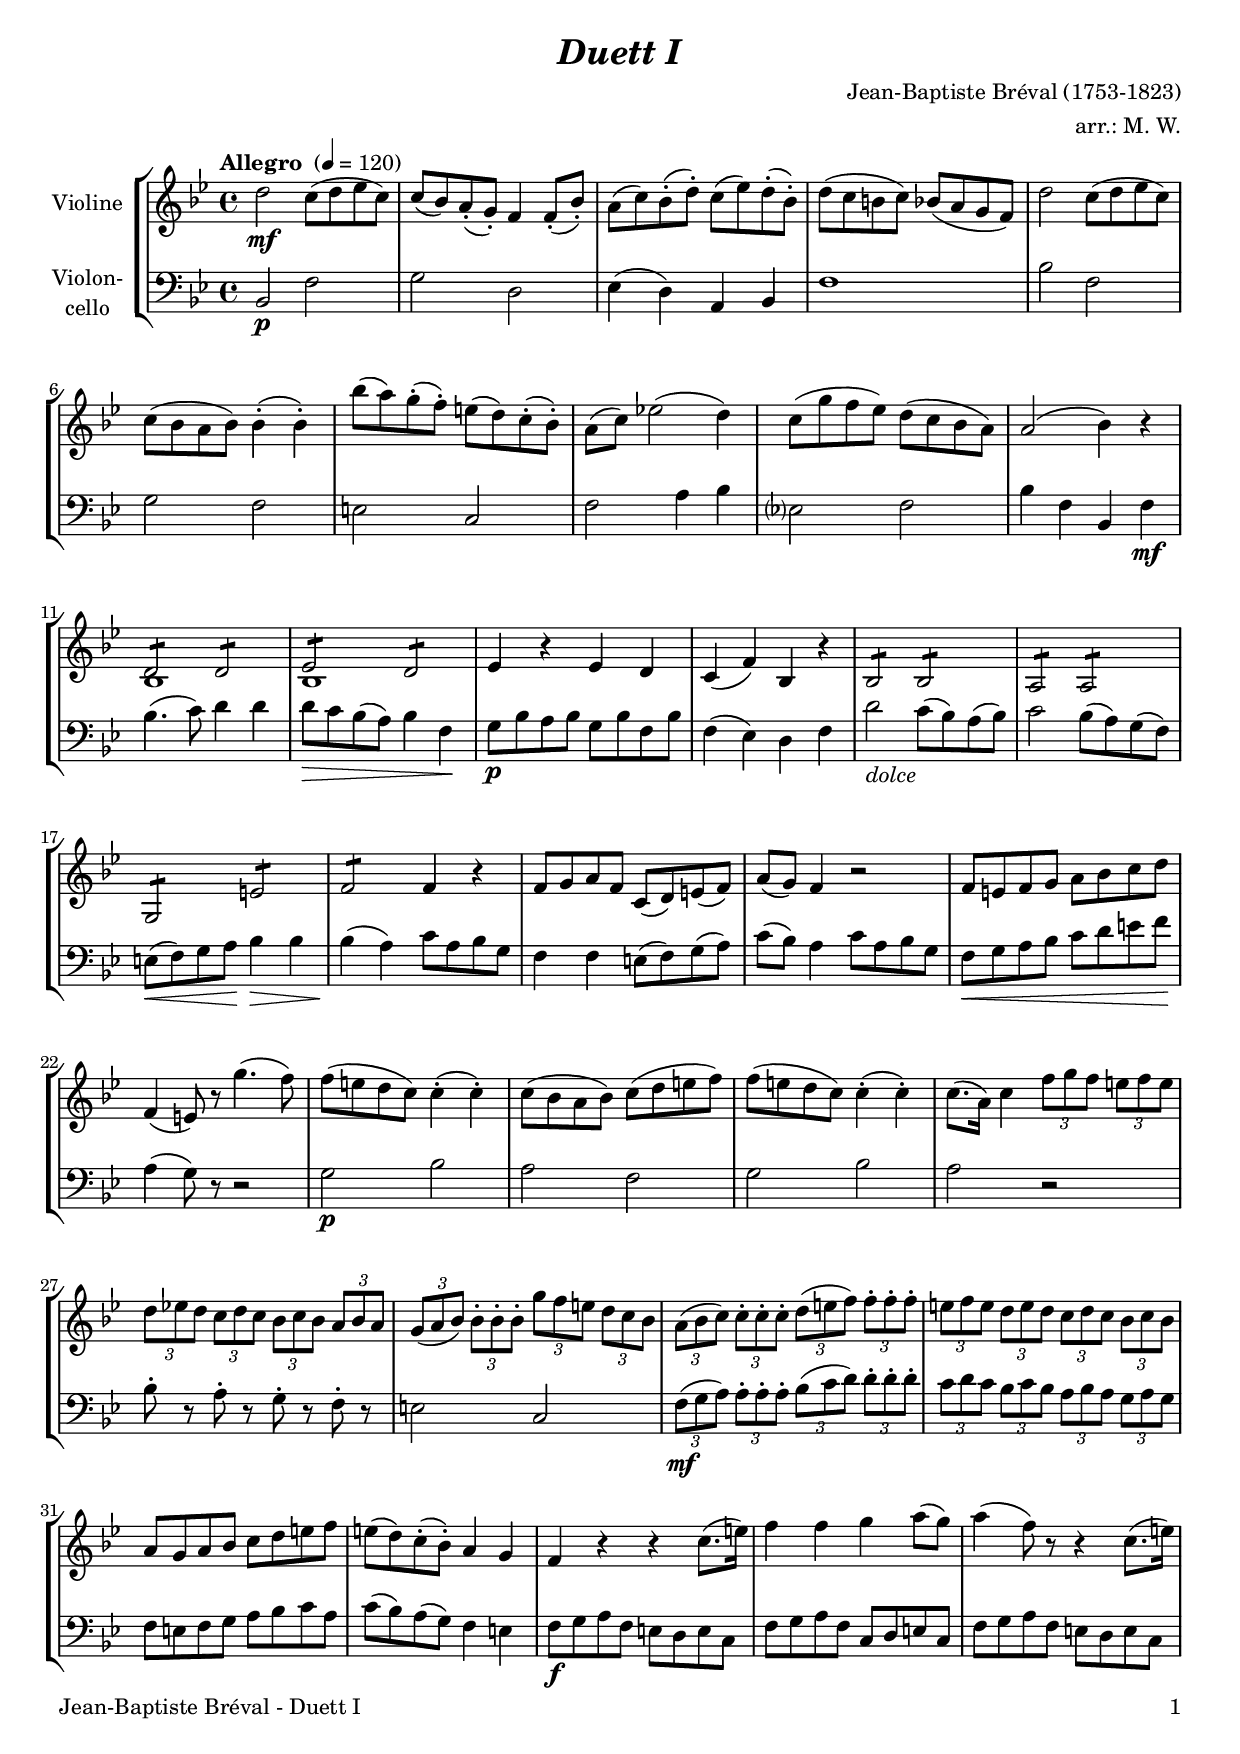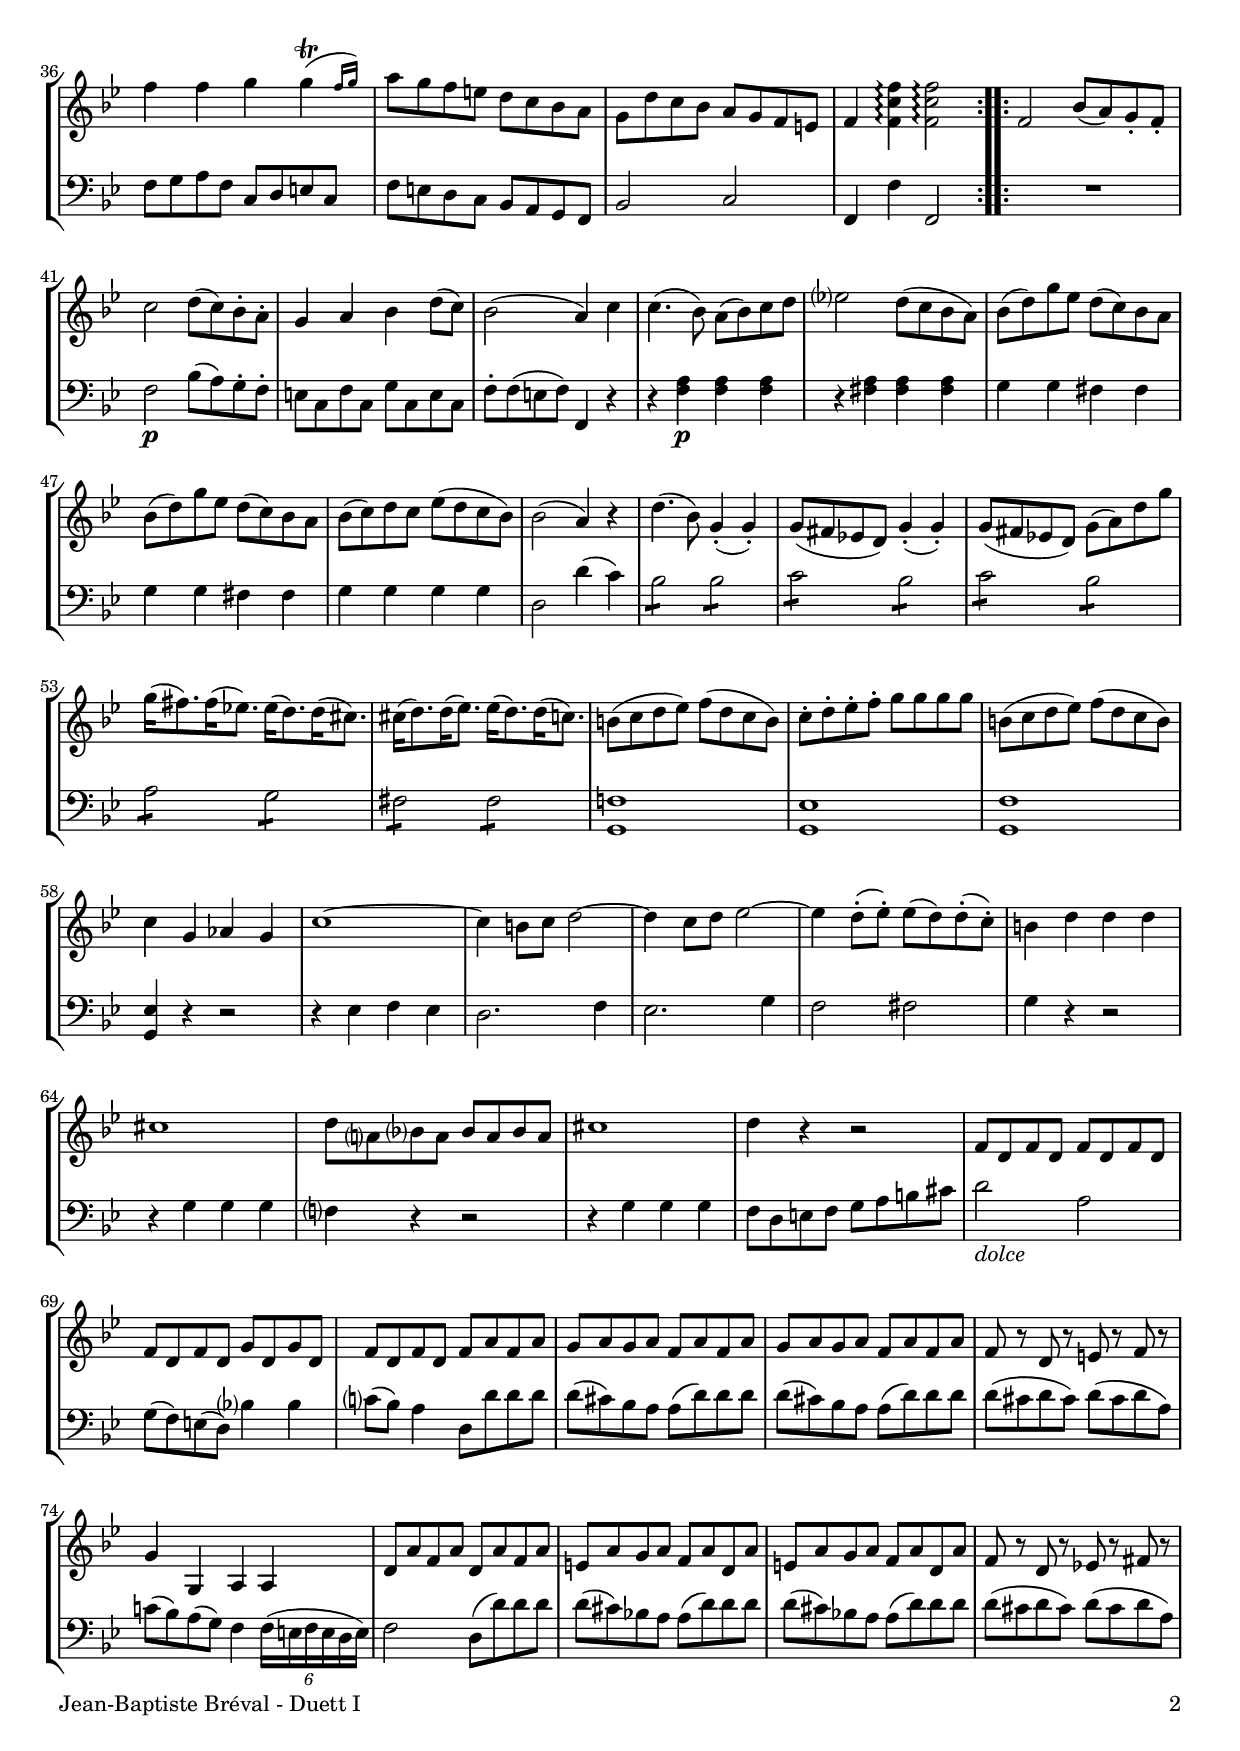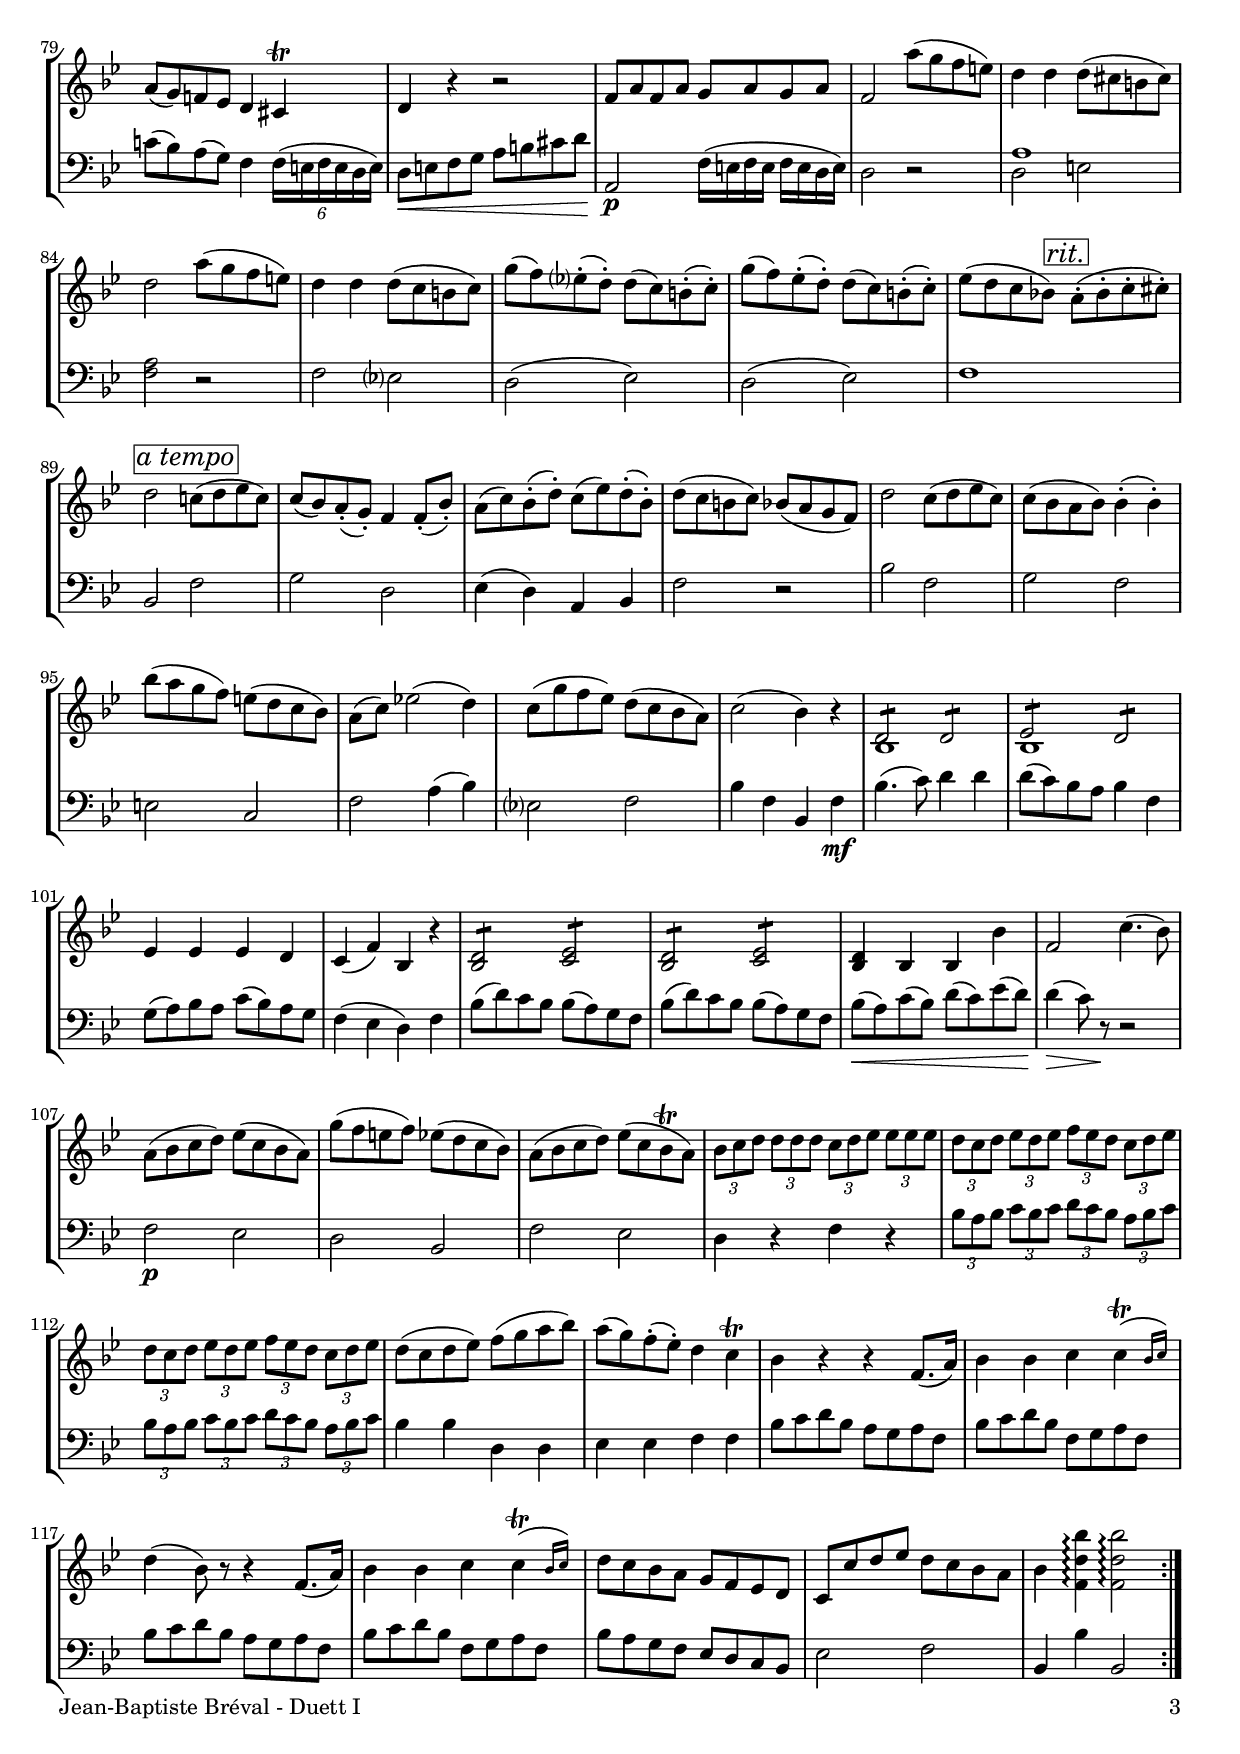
\version "2.20.2"
\include "deutsch.ly"

#(set-global-staff-size 19)

\header {
  title     = \markup \bold \italic "Duett I"
  composer  = "Jean-Baptiste Bréval (1753-1823)"
  arranger  = "arr.: M. W."
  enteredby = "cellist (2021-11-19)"
%  piece     = ""
}

voiceconsts = {
 \key b \major
 \time 4/4
 \clef "treble"
% \numericTimeSignature
% \compressEmptyMeasures
% Set default beaming for all staves
%  \set Timing.beamExceptions = #'()
%  \set Timing.baseMoment     = #(ly:make-moment 1 4)
%  \set Timing.beatStructure  = #'(1 1 1)
  \tempo "Allegro " 4=120
}

mivl = "violin"
mivc = "cello"

atem = \mark \markup \box \italic "a tempo"
dolc = \markup \italic "dolce"
rit  = \mark \markup \box \italic "rit."

va = \relative c'' {
  \voiceconsts

  \repeat volta 2 {
    d2\mf c8( d es c)
    c( b) a(-. g)-. f4 f8(-. b)-.
    a( c) b(-. d)-. c( es) d(-. b)-.
    d( c h c) b( a g f)

    d'2 c8( d es c)
    c( b a b) b4(-. b)-.
    b'8( a) g(-. f)-. e( d) c(-. b)-.
    a( c) es!2( d4)

    c8( g' f es) d( c b a)
    a2( b4) r
    << { \repeat tremolo 4 d,8 \repeat tremolo 4 d } \\ b1 >>
    << { \repeat tremolo 4 es8 \repeat tremolo 4 d } \\ b1 >>

    es4 r es d
    c( f) b, r
    \repeat tremolo 4 b8 \repeat tremolo 4 b
    \repeat tremolo 4 a \repeat tremolo 4 a
    \repeat tremolo 4 g \repeat tremolo 4 e'
    \repeat tremolo 4 f f4 r
    f8 g a f c( d) e( f)
    a( g) f4 r2
    f8 e f g a b c d

    f,4( e8) r g'4.( f8)
    f( e d c) c4(-. c)-.
    c8( b a b) c( d e f)
    f( e d c) c4(-. c)-.

    c8.( a16) c4 \tuplet 3/2 4 { f8 g f e[ f e] }
    \tuplet 3/2 4 {
      d es! d c[ d c] b c b a[ b a]
      g( a b) b[-. b-. b]-. g' f e d[ c b]

      a( b c) c[-. c-. c]-. d( e f) f[-. f-. f]-.
      e f e d[ e d] c d c b[ c b]
    }
    a g a b c d e f

    e( d) c(-. b)-. a4 g
    f r r c'8.( e16)
    f4 f g a8( g)
    a4( f8) r r4 c8.( e16)

    f4 f g \afterGrace g(\trill { f16[ g]) }
    a8 g f e d c b a
    g d' c b a g f e
    f4 <f c' f>4\arpeggio <f c' f>2\arpeggio
  }

  \repeat volta 2 {
    f b8( a) g-. f-.
    c'2 d8( c) b-. a-.
    g4 a b d8( c)
    b2( a4) c

    c4.( b8) a( b) c d
    es?2 d8( c b a)
    b( d) g es d( c) b a
    b( d) g es d( c) b a

    b( c) d c es( d c b)
    b2( a4) r
    d4.( b8) g4(-. g)-.
    g8( fis es! d) g4(-. g)-.
    g8( fis es! d) g( a) d g

    g16[( fis8.) fis16( es!8.)] es16[( d8.) d16( cis8.)] 
    cis16[( d8.) d16( es8.)] es16[( d8.) d16( c8.)]
    h8( c d es) f( d c h)
    c-. d-. es-. f-. g g g g

    h,( c d es) f( d c h)
    c4 g as g
    c1~
    c4 h8 c d2~
    d4 c8 d es2~

    es4 d8(-. es)-. es( d) d(-. c)-.
    h4 d d d
    cis1
    d8 a? b? a b a b a

    cis1
    d4 r r2
    f,8 d f d f d f d
    f d f d g d g d

    f d f d f a f a
    g a g a f a f a
    g a g a f a f a
    f r d r e r f r

    g4 g, a a
    d8 a' f a d, a' f a
    e a g a f a d, a'

    e a g a f a d, a'
    f r d r es! r fis r
    a( g) f! es d4 cis\trill

    d r r2
    f8 a f a g a g a
    f2 a'8( g f e)
    d4 d d8( cis h cis)

    d2 a'8( g f e)
    d4 d d8( c h c)
    g'( f) es?(-. d)-. d( c) h(-. c)-.
    g'( f) es(-. d)-. d( c) h(-. c)-.

    es( d c b!) \rit a(-. b-. c-. cis)-.
    d2 \atem c!8( d es c)
    c( b) a(-. g)-. f4 f8(-. b)-.
    a( c) b(-. d)-. c( es) d(-. b)-.

    d( c h c) b( a g f)
    d'2 c8( d es c)
    c( b a b) b4(-. b)-.
    b'8( a g f) e( d c b)

    a( c) es!2( d4)
    c8( g' f es) d( c b a)
    c2( b4) r
    << { \repeat tremolo 4 d,8 \repeat tremolo 4 d } \\ b1 >>
    << { \repeat tremolo 4 es8 \repeat tremolo 4 d } \\ b1 >>

    es4 es es d
    c( f) b, r
    \repeat tremolo 4 <b d>8 \repeat tremolo 4 <c es>
    \repeat tremolo 4 <b d> \repeat tremolo 4 <c es>

    <b d>4 b b b'
    f2 c'4.( b8)
    a( b c d) es( c b a)
    g'( f e f) es( d c b)

    a( b c d) es( c b\trill a)
    \tuplet 3/2 4 {
      b c d d[ d d] c d es es[ es es]
      d c d es[ d es] f es d c[ d es]

      d c d es[ d es] f es d c[ d es]
    }
    d( c d es) f( g a b)
    a( g) f(-. es)-. d4 c\trill

    b r r f8.( a16)
    b4 b c \afterGrace c(\trill { b16[ c]) }
    d4( b8) r r4 f8.( a16)
    b4 b c \afterGrace c(\trill { b16[ c]) }

    d8 c b a g f es d
    c c' d es d c b a
    b4 <f d' b'>\arpeggio <f d' b'>2\arpeggio
  }
}

vb = \relative c {
  \voiceconsts
  \clef "bass"
  
  \repeat volta 2 {
    b2\p f'
    g d
    es4( d) a b
    f'1

    b2 f
    g f
    e c
    f a4 b
    es,?2 f
    b4 f b, f'\mf
    b4.( c8) d4 d
    d8\> c b( a) b4 f\!

    g8\p b a b g b f b
    f4( es) d f
    d'2_\dolc c8( b) a( b)
    c2 b8( a) g( f)
    e(\< f) g a\! b4\> b

    b(\! a) c8 a b g
    f4 f e8( f) g( a)
    c( b) a4 c8 a b g
    f\< g a b c d e f\!

    a,4( g8) r r2
    g\p b
    a f
    g b

    a r
    b8-. r a-. r g-. r f-. r
    e2 c

    \tuplet 3/2 4 {
      f8(\mf g a) a[-. a-. a]-. b( c d) d[-. d-. d]-.
      c d c b[ c b] a b a g[ a g]
    }
    f e f g a b c a

    c( b) a( g) f4 e
    f8\f g a f e d e c
    f g a f c d e c
    f g a f e d e c

    f g a f c d e c
    f e d c b a g f
    b2 c
    f,4 f' f,2
  }

  \repeat volta 2 {
    R1
    f'2\p b8( a) g-. f-.
    e c f c g' c, e c
    f-. f( e f) f,4 r

    r <f' a>\p <f a> <f a>
    r <fis a> <fis a> <fis a>
    g g fis fis
    g g fis fis

    g g g g
    d2 d'4( c)
    \repeat tremolo 4 b8 \repeat tremolo 4 b
    \repeat tremolo 4 c \repeat tremolo 4 b
    \repeat tremolo 4 c \repeat tremolo 4 b

    \repeat tremolo 4 a \repeat tremolo 4 g
    \repeat tremolo 4 fis \repeat tremolo 4 fis
    <g, f'!>1
    <g es'>

    <g f'>
    <g es'>4 r r2
    r4 es' f es
    d2. f4
    es2. g4

    f2 fis
    g4 r r2
    r4 g g g
    f? r r2

    r4 g g g
    f8 d e f g a h cis
    d2_\dolc a
    g8( f) e( d) b'?4 b

    c?8( b) a4 d,8 d' d d
    d( cis) b a a( d) d d
    d( cis) b a a( d) d d
    d( cis d cis) d( cis d a)

    c!( b) a( g) f4 \tuplet 6/4 4 { f16( e f e d e) }
    f2 d8( d') d d
    d( cis) b! a a( d) d d

    d( cis) b! a a( d) d d
    d( cis d cis) d( cis d a)
    c!( b) a( g) f4 \tuplet 6/4 4 { f16( e f e d e) }

    d8\< e f g a h cis d\!
    a,2\p f'16( e f e f e d e)
    d2 r
    << a'1 \\ { d,2 e } >>

    <f a> r
    f es?
    d( es)
    d( es)

    << f1 \\ { s2 \rit s } >>
    b, \atem f'
    g d
    es4( d) a b

    f'2 r
    b f
    g f
    e c

    f a4( b)
    es,?2 f
    b4 f b, f'\mf
    b4.( c8) d4 d
    d8( c) b a b4 f

    g8( a) b a c( b) a g
    f4( es d) f
    b8( d) c b b ( a) g f
    b( d) c b b( a) g f

    b(\< a) c( b) d( c) es( d)\!
    d4(\> c8) r\! r2
    f,\p es
    d b

    f' es
    d4 r f r
    \tuplet 3/2 4 {
      b8 a b c[ b c] d c b a[ b c]

      b a b c[ b c] d c b a[ b c]
    }
    b4 b d, d
    es es f f

    b8 c d b a g a f
    b c d b f g a f
    b c d b a g a f
    b c d b f g a f

    b a g f es d c b
    es2 f
    b,4 b' b,2
  }
}


music = \new StaffGroup <<
      \new Staff {
        \set Staff.midiInstrument = \mivl
        \set Staff.instrumentName = \markup \center-column { "Violine" }
        \transpose b b { \va }
      }

      \new Staff {
        \set Staff.midiInstrument = \mivc
        \set Staff.instrumentName = \markup \center-column { "Violon-" "cello" }
        \transpose b b { \vb }
      }      
>>

\book {
   \paper {
    print-page-number = ##t
    print-first-page-number = ##t
    ragged-last-bottom = ##f
    oddHeaderMarkup = \markup \null
    evenHeaderMarkup = \markup \null
    oddFooterMarkup = \markup {
      \fill-line {
        \on-the-fly #print-page-number-check-first
        "Jean-Baptiste Bréval - Duett I" \fromproperty #'page:page-number-string
      }
    }
    evenFooterMarkup = \oddFooterMarkup
  } \score {
    \music
    \layout {}
  }

  \score {
    \unfoldRepeats \music

    \midi {
      \context {
        \Score
      }
    }
  }
}
